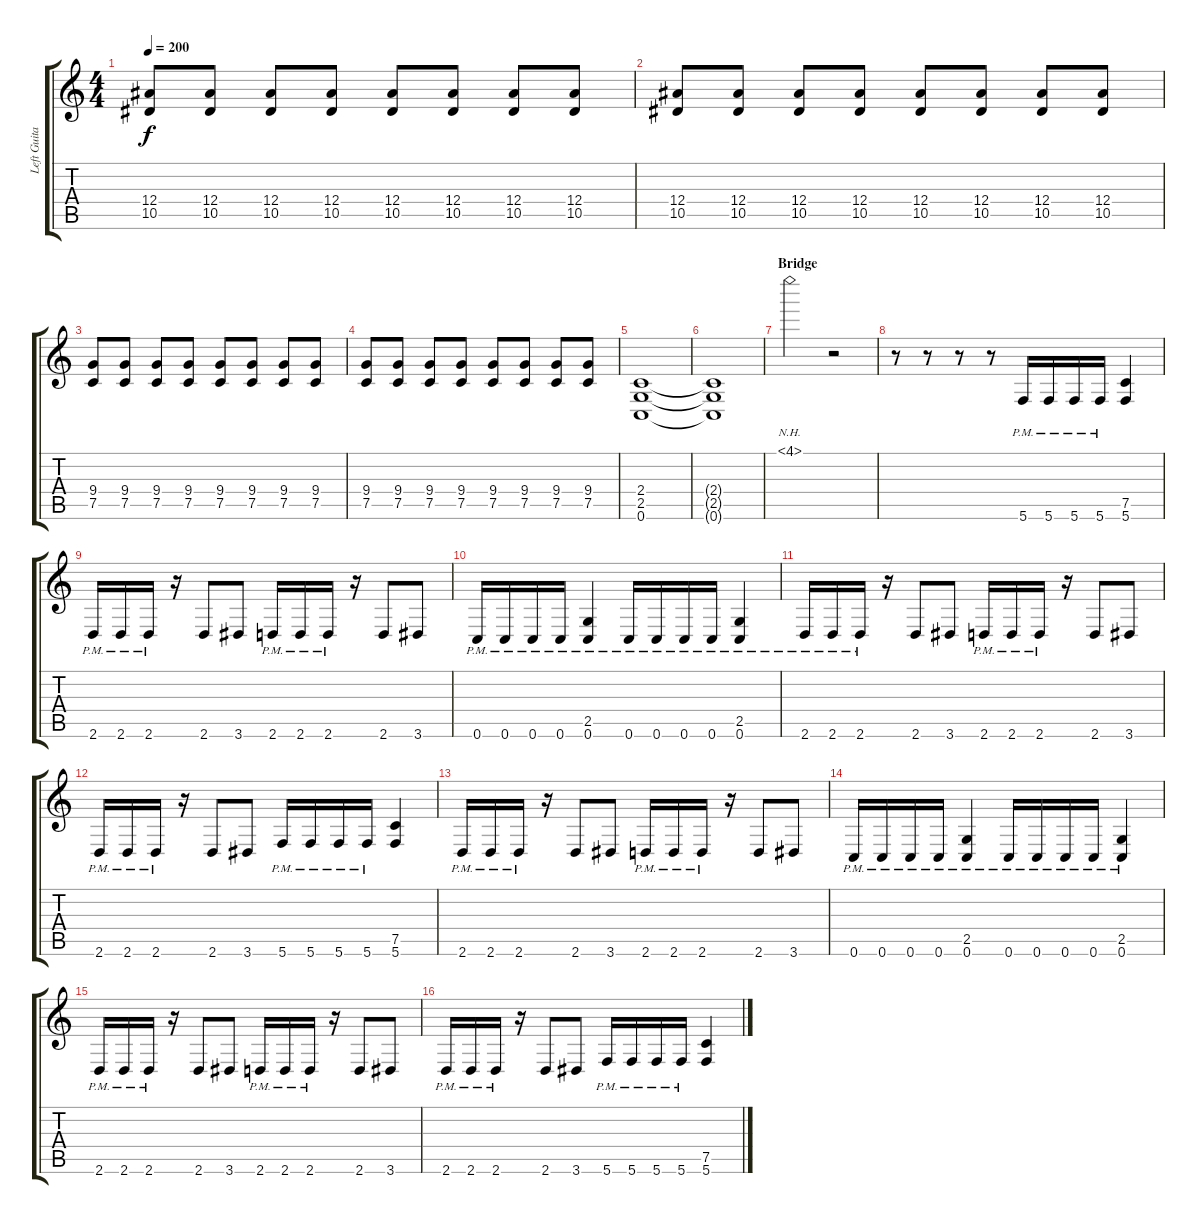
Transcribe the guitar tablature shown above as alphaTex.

\track ("Left Guitar" "Left Guita") {instrument distortionguitar}
\staff {score tabs}
\tuning (C4 G3 Eb3 Bb2 F2 C2) {hide}
\ts (4 4)
\tempo 200
\clef g2
\ks c
(12.4 10.5).8{dy f} (12.4 10.5).8 (12.4 10.5).8 (12.4 10.5).8 (12.4 10.5).8 (12.4 10.5).8 (12.4 10.5).8 (12.4 10.5).8 |
(12.4 10.5).8 (12.4 10.5).8 (12.4 10.5).8 (12.4 10.5).8 (12.4 10.5).8 (12.4 10.5).8 (12.4 10.5).8 (12.4 10.5).8 |
(9.4 7.5).8 (9.4 7.5).8 (9.4 7.5).8 (9.4 7.5).8 (9.4 7.5).8 (9.4 7.5).8 (9.4 7.5).8 (9.4 7.5).8 |
(9.4 7.5).8 (9.4 7.5).8 (9.4 7.5).8 (9.4 7.5).8 (9.4 7.5).8 (9.4 7.5).8 (9.4 7.5).8 (9.4 7.5).8 |
(2.4 2.5 0.6).1 |
(2.4{t} 2.5{t} 0.6{t}).1 |
\section ("" "Bridge")
4.1{nh}.2 r.2 |
r.8 r.8 r.8 r.8 5.6{pm}.16 5.6{pm}.16 5.6{pm}.16 5.6{pm}.16 (7.5 5.6).4 |
2.6{pm}.16 2.6{pm}.16 2.6{pm}.16 r.16 2.6.8 3.6.8 2.6{pm}.16 2.6{pm}.16 2.6{pm}.16 r.16 2.6.8 3.6.8 |
0.6{pm}.16 0.6{pm}.16 0.6{pm}.16 0.6{pm}.16 (2.5{pm} 0.6{pm}).4 0.6{pm}.16 0.6{pm}.16 0.6{pm}.16 0.6{pm}.16 (2.5{pm} 0.6{pm}).4 |
2.6{pm}.16 2.6{pm}.16 2.6{pm}.16 r.16 2.6.8 3.6.8 2.6{pm}.16 2.6{pm}.16 2.6{pm}.16 r.16 2.6.8 3.6.8 |
2.6{pm}.16 2.6{pm}.16 2.6{pm}.16 r.16 2.6.8 3.6.8 5.6{pm}.16 5.6{pm}.16 5.6{pm}.16 5.6{pm}.16 (7.5 5.6).4 |
2.6{pm}.16 2.6{pm}.16 2.6{pm}.16 r.16 2.6.8 3.6.8 2.6{pm}.16 2.6{pm}.16 2.6{pm}.16 r.16 2.6.8 3.6.8 |
0.6{pm}.16 0.6{pm}.16 0.6{pm}.16 0.6{pm}.16 (2.5{pm} 0.6{pm}).4 0.6{pm}.16 0.6{pm}.16 0.6{pm}.16 0.6{pm}.16 (2.5{pm} 0.6{pm}).4 |
2.6{pm}.16 2.6{pm}.16 2.6{pm}.16 r.16 2.6.8 3.6.8 2.6{pm}.16 2.6{pm}.16 2.6{pm}.16 r.16 2.6.8 3.6.8 |
2.6{pm}.16 2.6{pm}.16 2.6{pm}.16 r.16 2.6.8 3.6.8 5.6{pm}.16 5.6{pm}.16 5.6{pm}.16 5.6{pm}.16 (7.5 5.6).4
